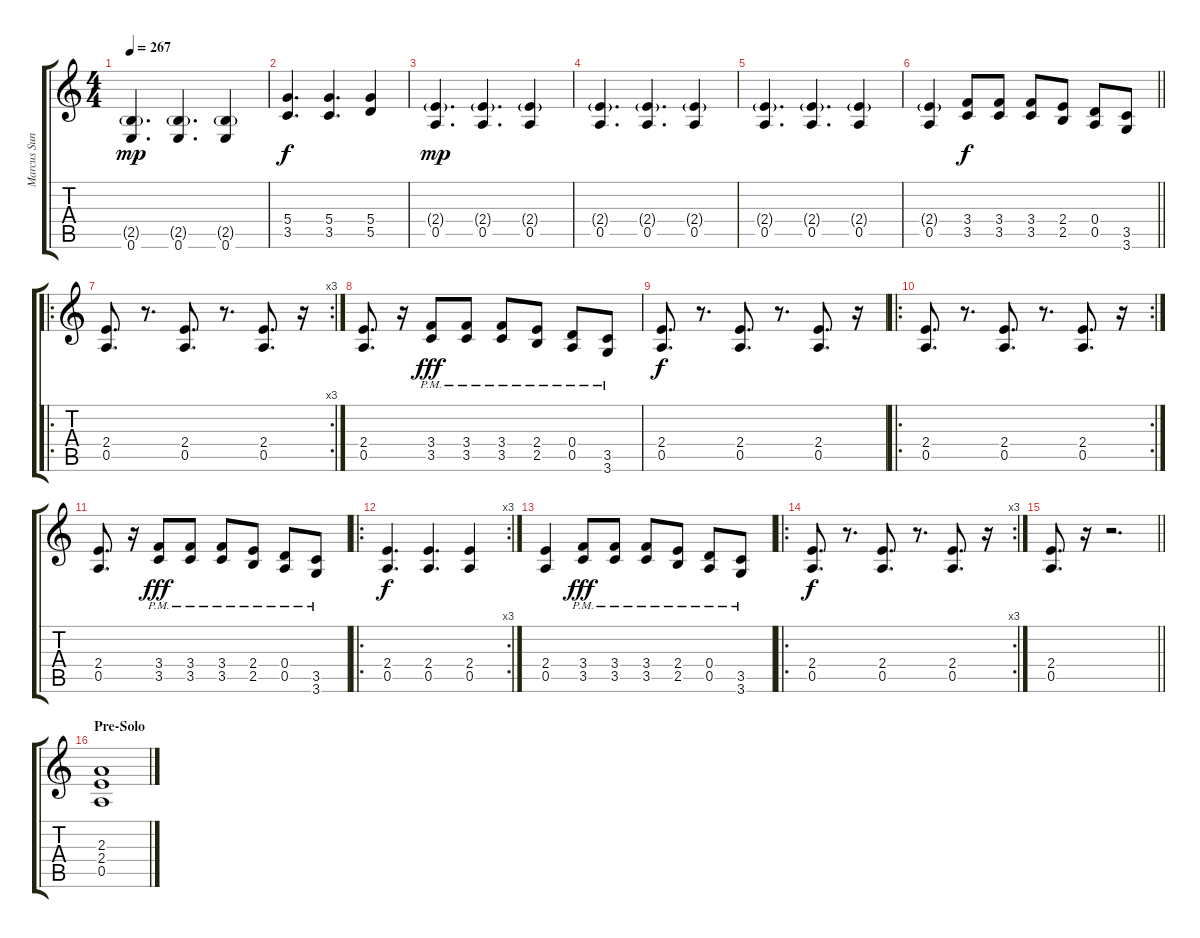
\track ("Marcus Sunesson" "Marcus Sun") {instrument distortionguitar}
\staff {score tabs}
\tuning (E4 B3 G3 D3 A2 E2) {hide}
\ts (4 4)
\tempo 267
\clef g2
\ks c
(2.5{g} 0.6).4{d dy mp} (2.5{g} 0.6).4{d} (2.5{g} 0.6).4 |
(5.4 3.5).4{d dy f} (5.4 3.5).4{d} (5.4 5.5).4 |
(2.4{g} 0.5).4{d dy mp} (2.4{g} 0.5).4{d} (2.4{g} 0.5).4 |
(2.4{g} 0.5).4{d} (2.4{g} 0.5).4{d} (2.4{g} 0.5).4 |
(2.4{g} 0.5).4{d} (2.4{g} 0.5).4{d} (2.4{g} 0.5).4 |
\barLineRight lightlight
(2.4{g} 0.5).4 (3.4 3.5).8{dy f} (3.4 3.5).8 (3.4 3.5).8 (2.4 2.5).8 (0.4 0.5).8 (3.5 3.6).8 |
\ro
\rc 3
\section ("" "")
(2.4 0.5).8{d} r.8{d} (2.4 0.5).8{d} r.8{d} (2.4 0.5).8{d} r.16 |
(2.4 0.5).8{d} r.16 (3.4{pm} 3.5{pm}).8{dy fff} (3.4{pm} 3.5{pm}).8 (3.4{pm} 3.5{pm}).8 (2.4{pm} 2.5{pm}).8 (0.4{pm} 0.5{pm}).8 (3.5{pm} 3.6{pm}).8 |
(2.4 0.5).8{d dy f} r.8{d} (2.4 0.5).8{d} r.8{d} (2.4 0.5).8{d} r.16 |
\ro
\rc 2
(2.4 0.5).8{d} r.8{d} (2.4 0.5).8{d} r.8{d} (2.4 0.5).8{d} r.16 |
(2.4 0.5).8{d} r.16 (3.4{pm} 3.5{pm}).8{dy fff} (3.4{pm} 3.5{pm}).8 (3.4{pm} 3.5{pm}).8 (2.4{pm} 2.5{pm}).8 (0.4{pm} 0.5{pm}).8 (3.5{pm} 3.6{pm}).8 |
\ro
\rc 3
(2.4 0.5).4{d dy f} (2.4 0.5).4{d} (2.4 0.5).4 |
(2.4 0.5).4 (3.4{pm} 3.5{pm}).8{dy fff} (3.4{pm} 3.5{pm}).8 (3.4{pm} 3.5{pm}).8 (2.4{pm} 2.5{pm}).8 (0.4{pm} 0.5{pm}).8 (3.5{pm} 3.6{pm}).8 |
\ro
\rc 3
(2.4 0.5).8{d dy f} r.8{d} (2.4 0.5).8{d} r.8{d} (2.4 0.5).8{d} r.16 |
\barLineRight lightlight
(2.4 0.5).8{d} r.16 r.2{d} |
\section ("" "Pre-Solo")
(2.3 2.4 0.5).1
